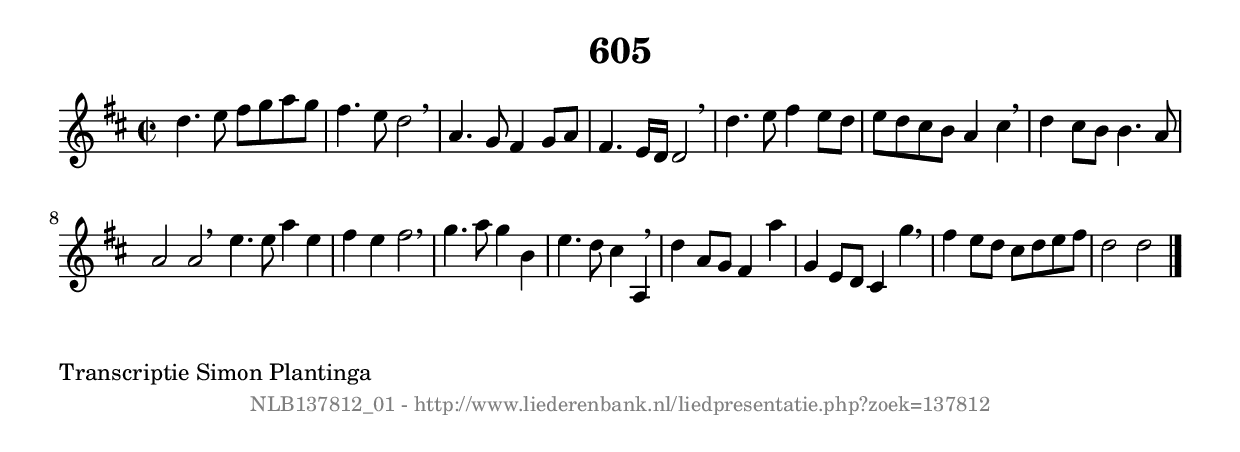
%
% produced by wce2krn 1.64 (7 June 2014)
%
\version"2.16"
#(append! paper-alist '(("long" . (cons (* 210 mm) (* 2000 mm)))))
#(set-default-paper-size "long")
sb = {\breathe}
mBreak = {\breathe }
bBreak = {\breathe }
x = {\once\override NoteHead #'style = #'cross }
gl=\glissando
itime={\override Staff.TimeSignature #'stencil = ##f }
ficta = {\once\set suggestAccidentals = ##t}
fine = {\once\override Score.RehearsalMark #'self-alignment-X = #1 \mark \markup {\italic{Fine}}}
dc = {\once\override Score.RehearsalMark #'self-alignment-X = #1 \mark \markup {\italic{D.C.}}}
dcf = {\once\override Score.RehearsalMark #'self-alignment-X = #1 \mark \markup {\italic{D.C. al Fine}}}
dcc = {\once\override Score.RehearsalMark #'self-alignment-X = #1 \mark \markup {\italic{D.C. al Coda}}}
ds = {\once\override Score.RehearsalMark #'self-alignment-X = #1 \mark \markup {\italic{D.S.}}}
dsf = {\once\override Score.RehearsalMark #'self-alignment-X = #1 \mark \markup {\italic{D.S. al Fine}}}
dsc = {\once\override Score.RehearsalMark #'self-alignment-X = #1 \mark \markup {\italic{D.S. al Coda}}}
pv = {\set Score.repeatCommands = #'((volta "1"))}
sv = {\set Score.repeatCommands = #'((volta "2"))}
tv = {\set Score.repeatCommands = #'((volta "3"))}
qv = {\set Score.repeatCommands = #'((volta "4"))}
xv = {\set Score.repeatCommands = #'((volta #f))}
\header{ tagline = ""
title = "605"
}
\score {{
\key d \major
\relative g'
{
\set melismaBusyProperties = #'()
\time 2/2
\tempo 4=120
\override Score.MetronomeMark #'transparent = ##t
\override Score.RehearsalMark #'break-visibility = #(vector #t #t #f)
d'4. e8 fis8 g8 a8 g8 | fis4. e8 d2 \sb | a4. g8 fis4 g8 a8 | fis4. e16 d16 d2 | \mBreak \bar "|"
d'4. e8 fis4 e8 d8 | e8 d8 cis8 b8 a4 cis4 \sb | d4 cis8 b8 b4. a8 | a2 a2 \bar ":|" \bBreak
e'4. e8 a4 e4 | fis4 e4 fis2 \sb | g4. a8 g4 b,4 | e4. d8 cis4 a,4 | \mBreak \bar "|"
d'4 a8 g8 fis4 a'4 | g,4 e8 d8 cis4 g''4 \sb | fis4 e8 d8 cis8 d8 e8 fis8 | d2 d2 \bar "|."
 }}
 \midi { }
 \layout {
            indent = 0.0\cm
}
}
\markup { \wordwrap-string #" 
Transcriptie Simon Plantinga
"}
\markup { \vspace #0 } \markup { \with-color #grey \fill-line { \center-column { \smaller "NLB137812_01 - http://www.liederenbank.nl/liedpresentatie.php?zoek=137812" } } }
